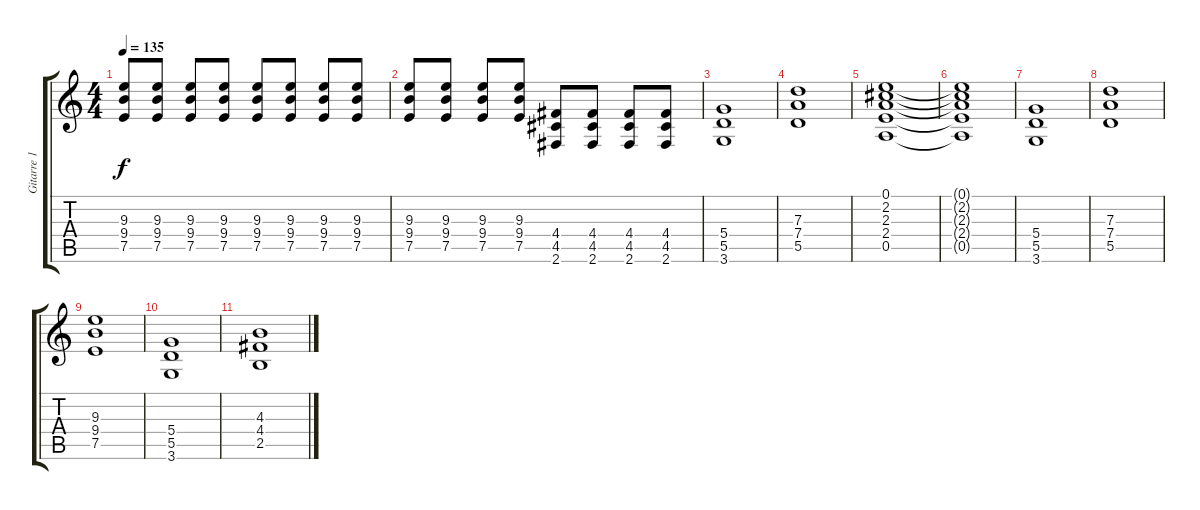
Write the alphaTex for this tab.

\track ("Gitarre 1" "Gitarre 1") {instrument electricguitarclean}
\staff {score tabs}
\tuning (E4 B3 G3 D3 A2 E2) {hide}
\ts (4 4)
\tempo 135
\clef g2
\ks c
(9.3 9.4 7.5).8{dy f} (9.3 9.4 7.5).8 (9.3 9.4 7.5).8 (9.3 9.4 7.5).8 (9.3 9.4 7.5).8 (9.3 9.4 7.5).8 (9.3 9.4 7.5).8 (9.3 9.4 7.5).8 |
(9.3 9.4 7.5).8 (9.3 9.4 7.5).8 (9.3 9.4 7.5).8 (9.3 9.4 7.5).8 (4.4 4.5 2.6).8 (4.4 4.5 2.6).8 (4.4 4.5 2.6).8 (4.4 4.5 2.6).8 |
(5.4 5.5 3.6).1 |
(7.3 7.4 5.5).1 |
(0.1 2.2 2.3 2.4 0.5).1 |
(0.1{t} 2.2{t} 2.3{t} 2.4{t} 0.5{t}).1 |
(5.4 5.5 3.6).1 |
(7.3 7.4 5.5).1 |
(9.3 9.4 7.5).1 |
(5.4 5.5 3.6).1 |
(4.3 4.4 2.5).1
